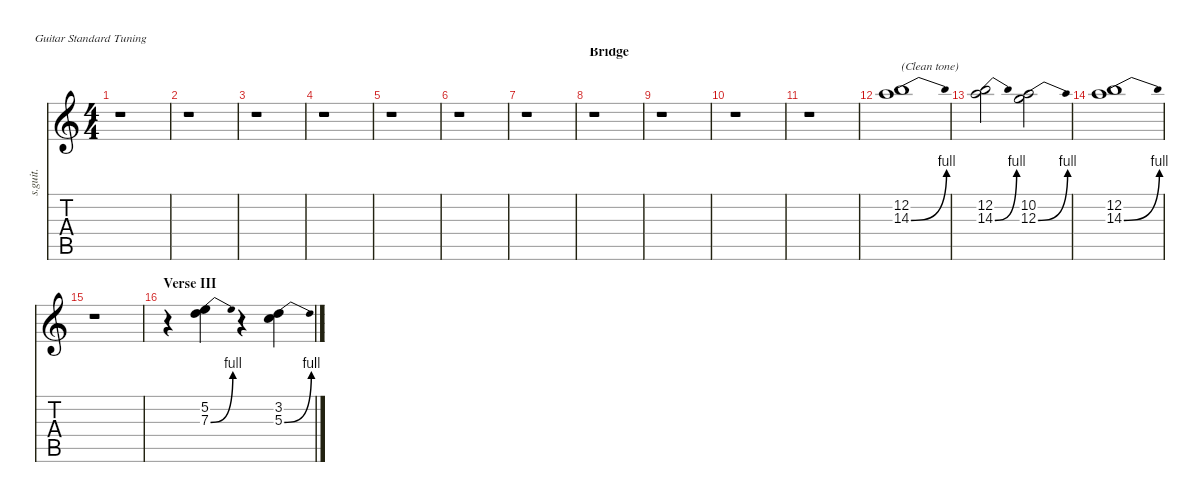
\defaultSystemsLayout 4
\hideDynamics
\bracketExtendMode nobrackets
\track ("Clean Overdub" "s.guit.") {instrument overdrivenguitar}
\staff {score tabs}
\tuning (E4 B3 G3 D3 A2 E2)
\ts (4 4)
\tempo (96 hide)
\clef g2
\ks c
r.1{dy f} |
r.1 |
r.1 |
r.1 |
r.1 |
r.1 |
r.1 |
\section ("" "Bridge")
r.1 |
r.1 |
r.1 |
r.1 |
(12.2 14.3{be (bend 0 0 60 4)}).1{txt "(Clean tone)"} |
(12.2 14.3{be (bend 0 0 60 4)}).2 (10.2 12.3{be (bend 0 0 60 4)}).2 |
(12.2 14.3{be (bend 0 0 60 4)}).1 |
r.1 |
\section ("" "Verse III")
r.4 (5.2 7.3{be (bend 0 0 60 4)}).4 r.4 (3.2 5.3{be (bend 0 0 60 4)}).4
